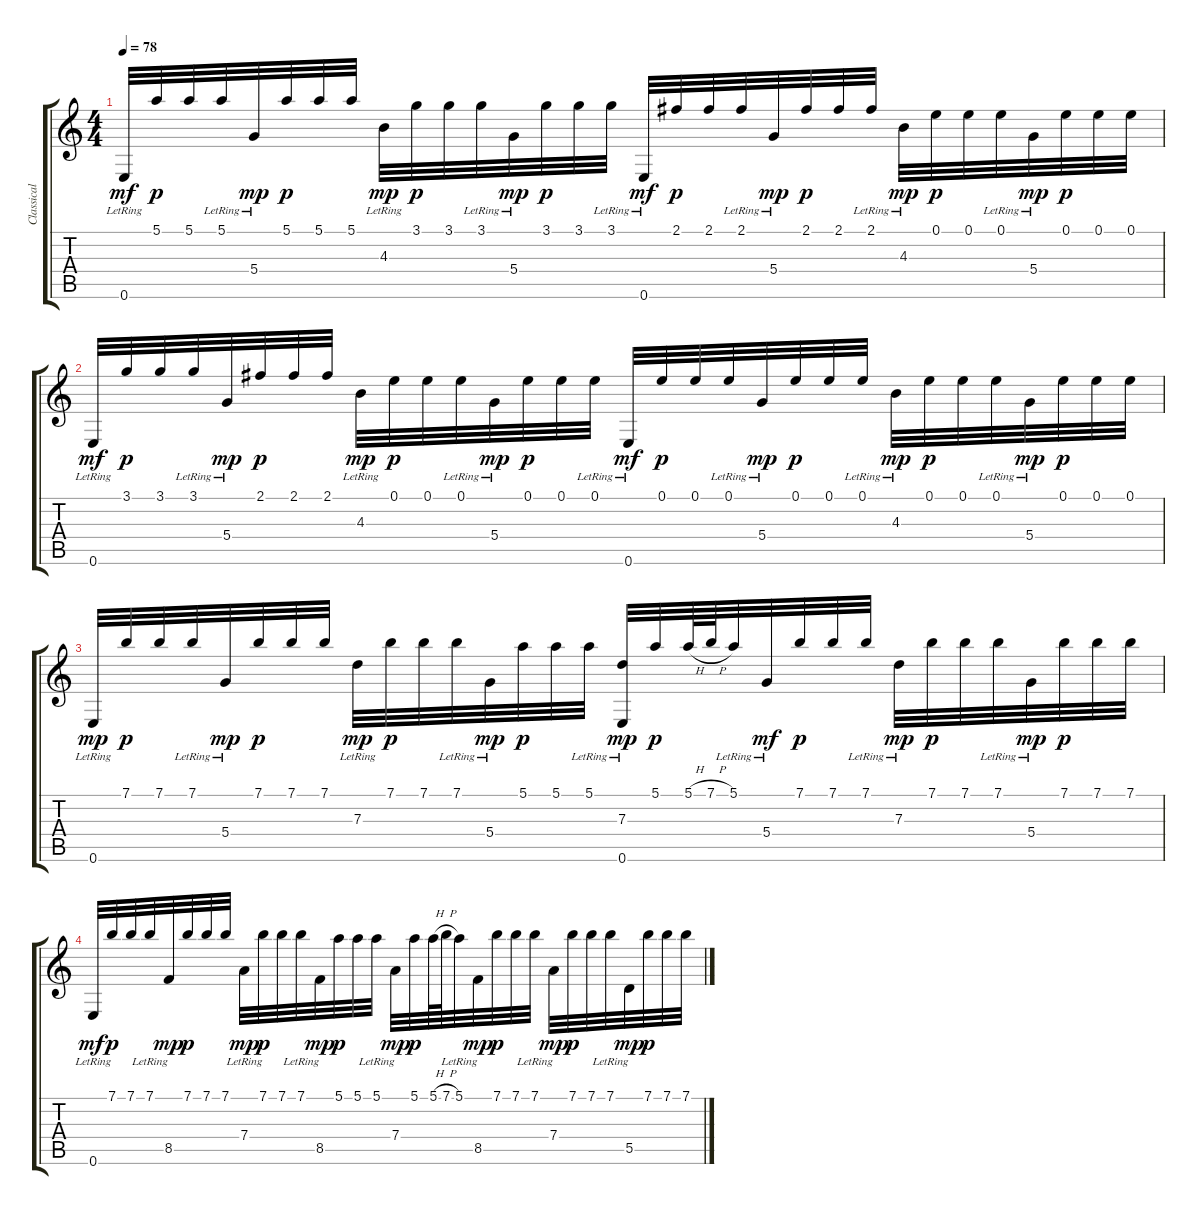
\track ("Classical guitar" "Classical ") {instrument acousticguitarnylon}
\staff {score tabs}
\tuning (E4 B3 G3 D3 A2 E2) {hide}
\ts (4 4)
\tempo 78
\clef g2
\ks c
0.6{lr}.32{dy mf} 5.1.32{dy p} 5.1.32 5.1{lr}.32 5.4{lr}.32{dy mp} 5.1.32{dy p} 5.1.32 5.1.32 4.3{lr}.32{dy mp} 3.1.32{dy p} 3.1.32 3.1{lr}.32 5.4{lr}.32{dy mp} 3.1.32{dy p} 3.1.32 3.1{lr}.32 0.6{lr}.32{dy mf} 2.1.32{dy p} 2.1.32 2.1{lr}.32 5.4{lr}.32{dy mp} 2.1.32{dy p} 2.1.32 2.1{lr}.32 4.3{lr}.32{dy mp} 0.1.32{dy p} 0.1.32 0.1{lr}.32 5.4{lr}.32{dy mp} 0.1.32{dy p} 0.1.32 0.1.32 |
0.6{lr}.32{dy mf} 3.1.32{dy p} 3.1.32 3.1{lr}.32 5.4{lr}.32{dy mp} 2.1.32{dy p} 2.1.32 2.1.32 4.3{lr}.32{dy mp} 0.1.32{dy p} 0.1.32 0.1{lr}.32 5.4{lr}.32{dy mp} 0.1.32{dy p} 0.1.32 0.1{lr}.32 0.6{lr}.32{dy mf} 0.1.32{dy p} 0.1.32 0.1{lr}.32 5.4{lr}.32{dy mp} 0.1.32{dy p} 0.1.32 0.1{lr}.32 4.3{lr}.32{dy mp} 0.1.32{dy p} 0.1.32 0.1{lr}.32 5.4{lr}.32{dy mp} 0.1.32{dy p} 0.1.32 0.1.32 |
0.6{lr}.32{dy mp} 7.1.32{dy p} 7.1.32 7.1{lr}.32 5.4{lr}.32{dy mp} 7.1.32{dy p} 7.1.32 7.1.32 7.3{lr}.32{dy mp} 7.1.32{dy p} 7.1.32 7.1{lr}.32 5.4{lr}.32{dy mp} 5.1.32{dy p} 5.1.32 5.1{lr}.32 (7.3{lr} 0.6{lr}).32{dy mp} 5.1.32{dy p} 5.1{h}.64 7.1{h}.64 5.1{lr}.32 5.4{lr}.32{dy mf} 7.1.32{dy p} 7.1.32 7.1{lr}.32 7.3{lr}.32{dy mp} 7.1.32{dy p} 7.1.32 7.1{lr}.32 5.4{lr}.32{dy mp} 7.1.32{dy p} 7.1.32 7.1.32 |
0.6{lr}.32{dy mf} 7.1.32{dy p} 7.1.32 7.1{lr}.32 8.5{lr}.32{dy mp} 7.1.32{dy p} 7.1.32 7.1.32 7.4{lr}.32{dy mp} 7.1.32{dy p} 7.1.32 7.1{lr}.32 8.5{lr}.32{dy mp} 5.1.32{dy p} 5.1.32 5.1{lr}.32 7.4{lr}.32{dy mp} 5.1.32{dy p} 5.1{h}.64 7.1{h}.64 5.1{lr}.32 8.5{lr}.32{dy mp} 7.1.32{dy p} 7.1.32 7.1{lr}.32 7.4{lr}.32{dy mp} 7.1.32{dy p} 7.1.32 7.1{lr}.32 5.5{lr}.32{dy mp} 7.1.32{dy p} 7.1.32 7.1.32
